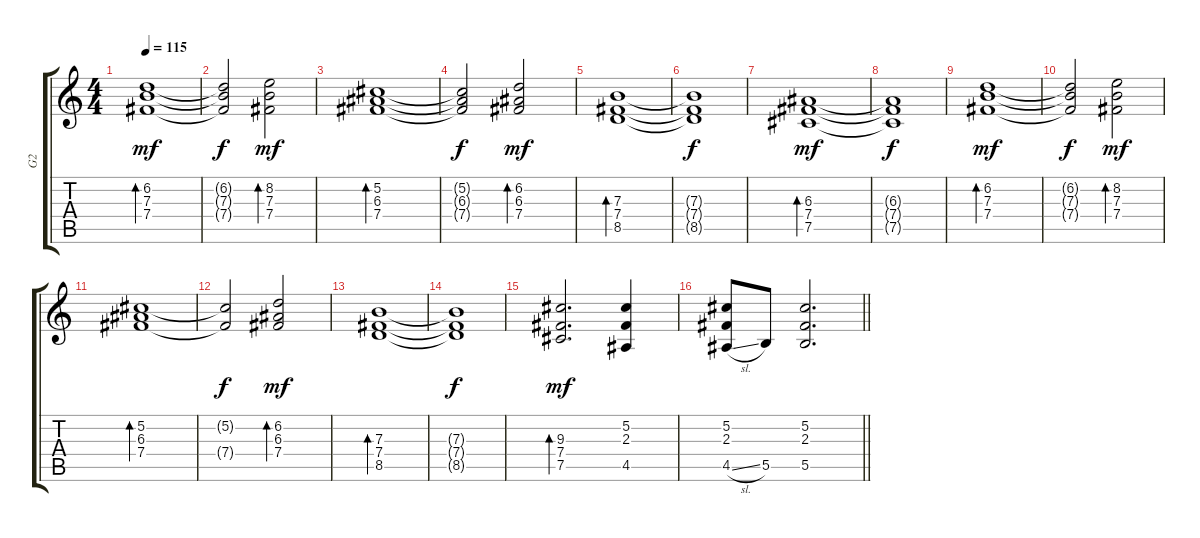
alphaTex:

\track ("G2" "G2") {instrument electricguitarclean}
\staff {score tabs}
\tuning (Db4 Ab3 E3 B2 Gb2 B1) {hide}
\ts (4 4)
\tempo 115
\clef g2
\ks c
(6.2 7.3 7.4).1{bd 480 dy mf} |
(6.2{t} 7.3{t} 7.4{t}).2{dy f} (8.2 7.3 7.4).2{bd 480 dy mf} |
(5.2 6.3 7.4).1{bd 480} |
(5.2{t} 6.3{t} 7.4{t}).2{dy f} (6.2 6.3 7.4).2{bd 480 dy mf} |
(7.3 7.4 8.5).1{bd 480} |
(7.3{t} 7.4{t} 8.5{t}).1{dy f} |
(6.3 7.4 7.5).1{bd 480 dy mf} |
(6.3{t} 7.4{t} 7.5{t}).1{dy f} |
(6.2 7.3 7.4).1{bd 480 dy mf} |
(6.2{t} 7.3{t} 7.4{t}).2{dy f} (8.2 7.3 7.4).2{bd 480 dy mf} |
(5.2 6.3 7.4).1{bd 480} |
(5.2{t} 7.4{t}).2{dy f} (6.2 6.3 7.4).2{bd 480 dy mf} |
(7.3 7.4 8.5).1{bd 480} |
(7.3{t} 7.4{t} 8.5{t}).1{dy f} |
(9.3 7.4 7.5).2{d bd 480 dy mf} (5.2 2.3 4.5).4 |
\barLineRight lightlight
(5.2 2.3 4.5{sl}).8 5.5.8 (5.2 2.3 5.5).2{d}
